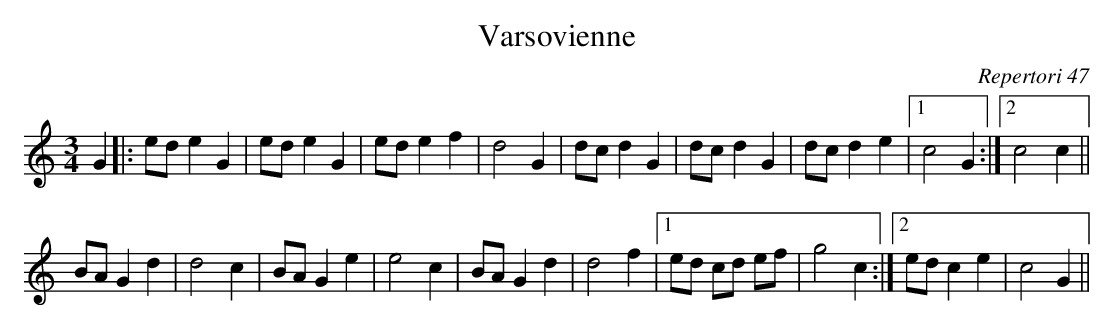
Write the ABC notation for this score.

X:1
T:Varsovienne
C:Repertori 47
M:3/4
L:1/4
K:C
G|:e/2d/2eG|e/2d/2eG|e/2d/2ef|d2G|d/2c/2dG|\
d/2c/2dG|d/2c/2de|1c2G:|2c2c||
B/2A/2Gd|d2c|B/2A/2Ge|e2c|\
B/2A/2Gd|d2f|1e/2d/2 c/2d/2 e/2f/2|g2c:|2e/2d/2ce|c2G||
